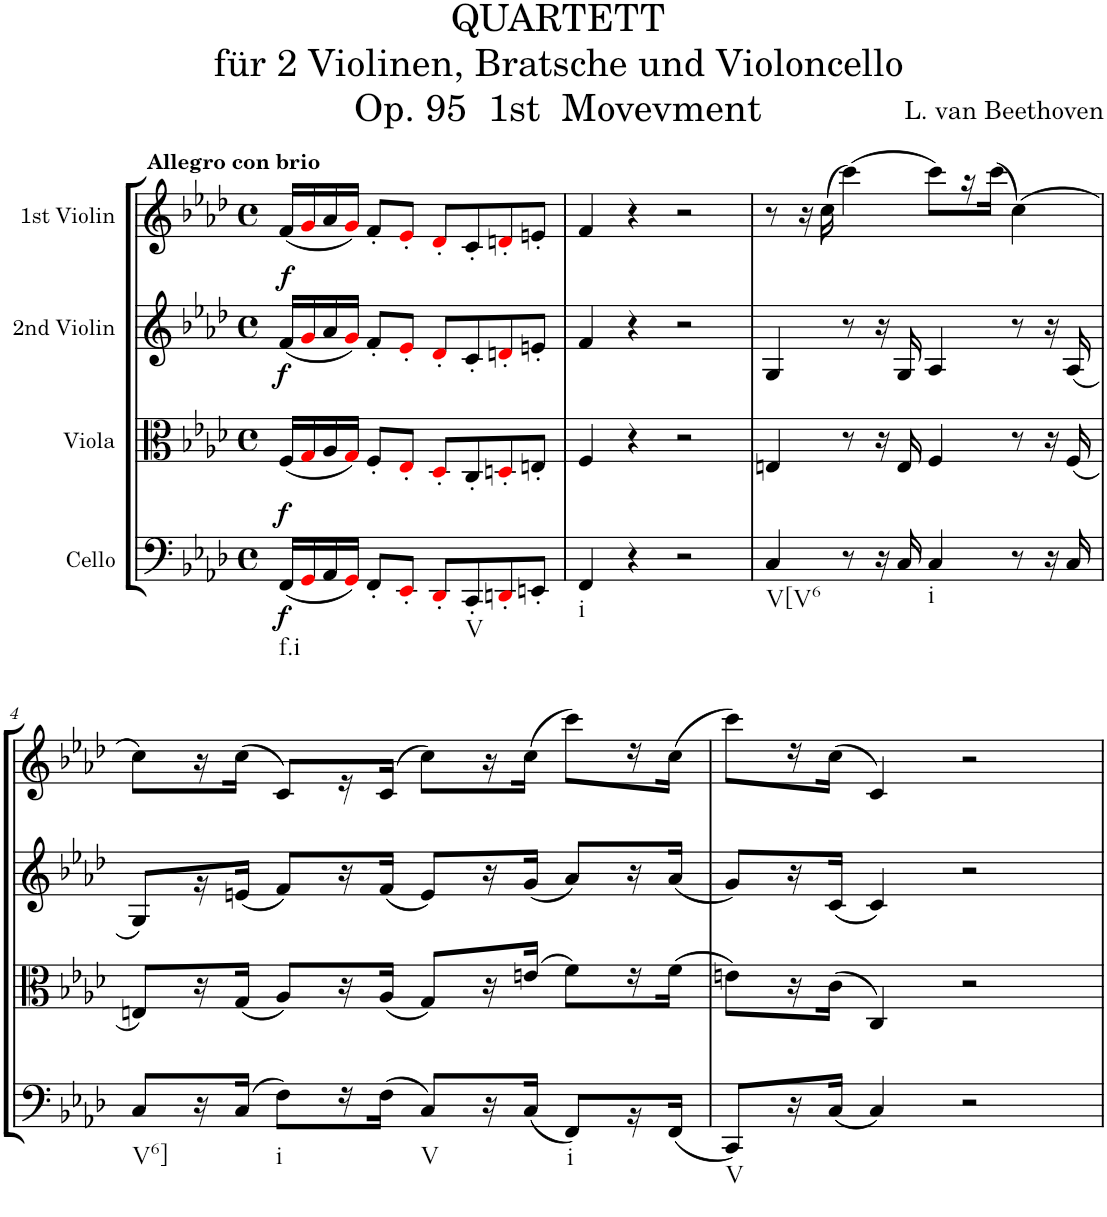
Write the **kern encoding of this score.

**kern	**dynam	**kern	**kern	**dynam	**kern
*part4	*part4	*part3	*part2	*part2	*part1
*staff4	*staff4	*staff3	*staff2	*staff2	*staff1
*I"Cello	*	*I"Viola	*I"2nd Violin	*	*I"1st Violin
*	*	*I'Vla	*I'Vln	*	*I'Vln
*clefF4	*	*clefC3	*clefG2	*	*clefG2
*k[b-e-a-d-]	*	*k[b-e-a-d-]	*k[b-e-a-d-]	*	*k[b-e-a-d-]
*M4/4	*	*M4/4	*M4/4	*	*M4/4
*met(c)	*	*met(c)	*met(c)	*	*met(c)
=1	=1	=1	=1	=1	=1
!	!	!	!	!	!LO:TX:a:B:t=Allegro con brio
!LO:TX:b:t=f.i	!	!	!	!	!
!	!LO:DY:b	!	!	!	!
!	!LO:DY:n=1:a	!	!	!LO:DY:a	!
!	!	!	!	!LO:DY:n=1:b	!
(16FF/LL	f f	(16F/LL	(16f/LL	f f	(16f/LL
16GGi/	.	16Gi/	16gi/	.	16gi/
16AA-/	.	16A-/	16a-/	.	16a-/
16GGi/JJ)	.	16Gi/JJ)	16gi/JJ)	.	16gi/JJ)
8FF'/L	.	8F'/L	8f'/L	.	8f'/L
8EE-'i/J	.	8E-'i/J	8e-'i/J	.	8e-'i/J
8DD-'i/L	.	8D-'i/L	8d-'i/L	.	8d-'i/L
!LO:TX:b:t=V	!	!	!	!	!
8CC'/	.	8C'/	8c'/	.	8c'/
8DDn'i/	.	8Dn'i/	8dn'i/	.	8dn'i/
8EEn'/J	.	8En'/J	8en'/J	.	8en'/J
=2	=2	=2	=2	=2	=2
!LO:TX:b:t=i	!	!	!	!	!
4FF/	.	4F/	4f/	.	4f/
4r	.	4r	4r	.	4r
2r	.	2r	2r	.	2r
=3	=3	=3	=3	=3	=3
!LO:TX:b:t=V[V6	!	!	!	!	!
4C/	.	4En/	4G/	.	8r
.	.	.	.	.	16r
.	.	.	.	.	(16cc\
8r	.	8r	8r	.	(4ccc\)
16r	.	16r	16r	.	.
16C/	.	16E/	16G/	.	.
!LO:TX:b:t=i	!	!	!	!	!
4C/	.	4F/	4A-/	.	8ccc\L)
.	.	.	.	.	16r
.	.	.	.	.	(16ccc\JJ
8r	.	8r	8r	.	(4cc\)
16r	.	16r	16r	.	.
16C/	.	(16F/	(16A-/	.	.
!!LO:LB:g=z
=4	=4	=4	=4	=4	=4
!LO:TX:b:t=V6]	!	!	!	!	!
8C/L	.	8En/L)	8G/L)	.	8cc\L)
16r	.	16r	16r	.	16r
(16C/JJ	.	(16G/JJ	(16en/JJ	.	(16cc\JJ
!LO:TX:b:t=i	!	!	!	!	!
8F\L)	.	8A-/L)	8f/L)	.	8c/L)
16r	.	16r	16r	.	16r
(16F\JJ	.	(16A-/JJ	(16f/JJ	.	(16c/JJ
!LO:TX:b:t=V	!	!	!	!	!
8C/L)	.	8G/L)	8e/L)	.	8cc\L)
16r	.	16r	16r	.	16r
(16C/JJ	.	(16en/JJ	(16g/JJ	.	(16cc\JJ
!LO:TX:b:t=i	!	!	!	!	!
8FF/L)	.	8f\L)	8a-/L)	.	8ccc\L)
16r	.	16r	16r	.	16r
(16FF/JJ	.	(16f\JJ	(16a-/JJ	.	(16cc\JJ
=5	=5	=5	=5	=5	=5
!LO:TX:b:t=V	!	!	!	!	!
8CC/L)	.	8en\L)	8g/L)	.	8ccc\L)
16r	.	16r	16r	.	16r
(16C/JJ	.	(16c\JJ	(16c/JJ	.	(16cc\JJ
4C/)	.	4C/)	4c/)	.	4c/)
2r	.	2r	2r	.	2r
=	=	=	=	=	=
*-	*-	*-	*-	*-	*-
